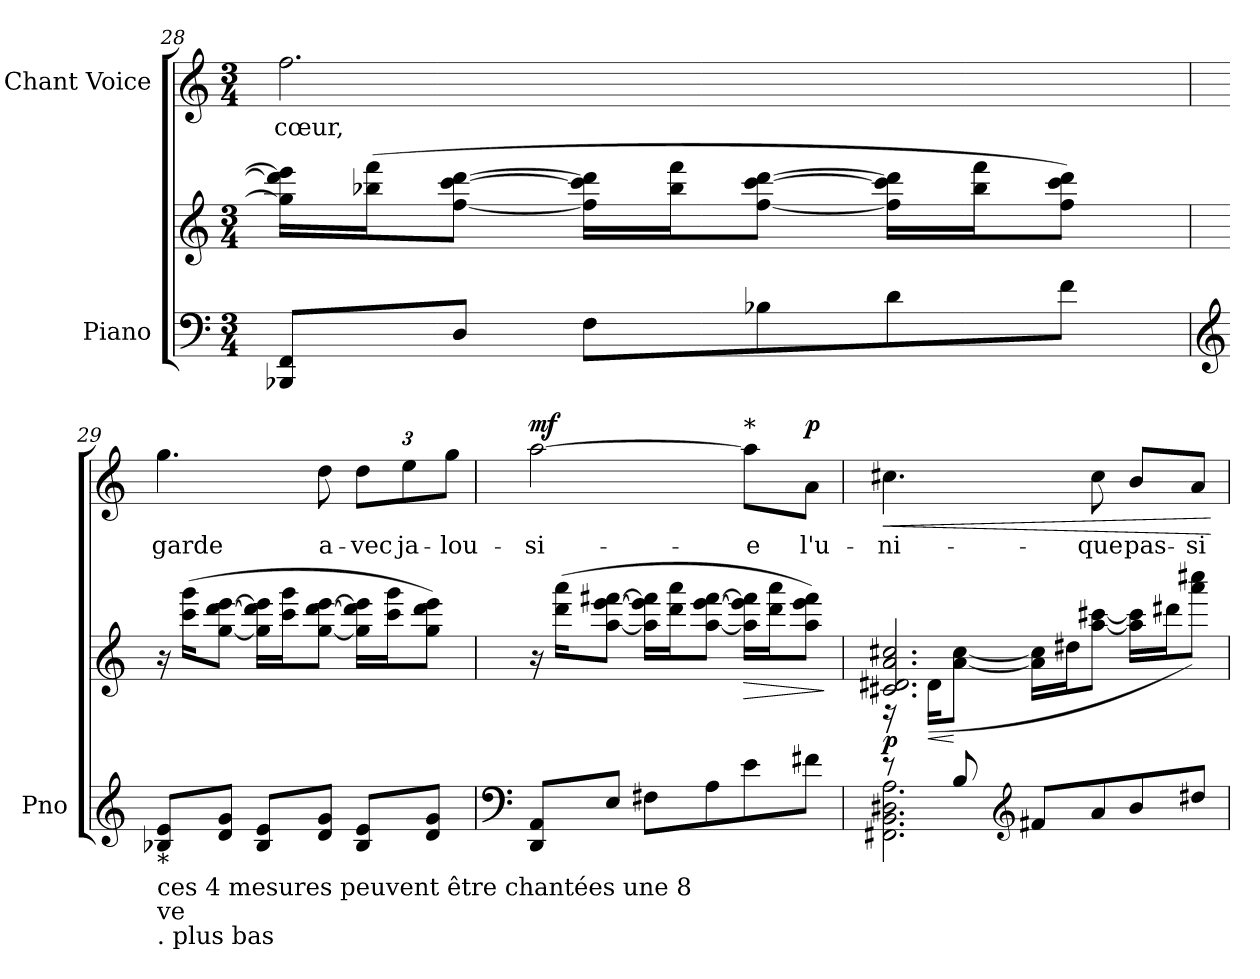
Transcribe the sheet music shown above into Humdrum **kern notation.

**kern	**kern	**dynam	**kern	**text	**dynam
*part2	*part2	*part2	*part1	*part1	*part1
*staff3	*staff2	*staff2/3	*staff1	*staff1	*staff1
*I"Piano	*	*	*I"Chant Voice	*	*
*I'Pno	*	*	*	*	*
*clefF4	*clefG2	*	*clefG2	*	*
*k[]	*k[]	*	*k[]	*	*
*M3/4	*M3/4	*	*M3/4	*	*
=28	=28	=28	=28	=28	=28
!	!	!	!	!LO:LY:b	!
8BBB-X/ 8FF/L	16gg\] 16ddd\] 16eee\]LL	.	2.ff\	cœur,	.
.	(16bb-X\ 16fff\J	.	.	.	.
8D/J	[8ff\ [8ccc\ [8ddd\J	.	.	.	.
8F\L	16ff\] 16ccc\] 16ddd\]LL	.	.	.	.
.	16bb-\ 16fff\J	.	.	.	.
8B-X\	[8ff\ [8ccc\ [8ddd\J	.	.	.	.
8d\	16ff\] 16ccc\] 16ddd\]LL	.	.	.	.
.	16bb-\ 16fff\J	.	.	.	.
8f\J	8ff\ 8ccc\ 8ddd\J)	.	.	.	.
!!LO:LB:g=z
=29	=29	=29	=29	=29	=29
*clefG2	*	*	*	*	*
!LO:TX:b:t=*	!	!	!	!	!
!LO:TX:b:t=ces 4 mesures peuvent être chantées une 8	!	!	!	!	!
!LO:TX:b:t=ve	!	!	!	!	!
!LO:TX:b:t=. plus bas	!	!	!	!	!
!	!	!	!	!LO:LY:b	!
8B-X/ 8e/L	16r	.	4.gg\	garde	.
.	(16ccc\ 16ggg\KL	.	.	.	.
8d/ 8g/J	[8gg\ [8ddd\ [8eee\J	.	.	.	.
8B-/ 8e/L	16gg\] 16ddd\] 16eee\]LL	.	.	.	.
.	16ccc\ 16ggg\J	.	.	.	.
!	!	!	!	!LO:LY:b	!
8d/ 8g/J	[8gg\ [8ddd\ [8eee\J	.	8dd\	a-	.
!	!	!	!	!LO:LY:b	!
8B-/ 8e/L	16gg\] 16ddd\] 16eee\]LL	.	12dd\L	-vec	.
.	16ccc\ 16ggg\J	.	.	.	.
!	!	!	!	!LO:LY:b	!
.	.	.	12ee\	ja-	.
8d/ 8g/J	8gg\ 8ddd\ 8eee\J)	.	.	.	.
!	!	!	!	!LO:LY:b	!
.	.	.	12gg\J	-lou-	.
=30	=30	=30	=30	=30	=30
*clefF4	*	*	*	*	*
!	!	!	!	!LO:LY:b	!LO:DY:a
8DD/ 8AA/L	16r	.	[2aa\	-si-	mf
.	(16ddd\ 16aaa\KL	.	.	.	.
8E/J	[8aa\ [8eee\ [8fff#X\J	.	.	.	.
8F#X\L	16aa\] 16eee\] 16fff#\]LL	.	.	.	.
.	16ddd\ 16aaa\J	.	.	.	.
8A\	[8aa\ [8eee\ [8fff#\J	.	.	.	.
!	!	!	!LO:TX:a:t=*	!	!
!	!	!LO:HP:b	!	!LO:LY:b	!
8e\	16aa\] 16eee\] 16fff#\]LL	>	8aa\L]	-e	.
.	16ddd\ 16aaa\J	.	.	.	.
!	!	!	!	!LO:LY:b	!LO:DY:a
8f#X\J	8aa\ 8eee\ 8fff#\J)	.	8a\J	l'u-	p
.	.	]	.	.	.
=31	=31	=31	=31	=31	=31
*^	*^	*	*	*	*
!	!	!	!	!LO:DY:b	!	!LO:LY:b	!LO:HP:b
8r	2.FF#X\ 2.BB\ 2.D#X\ 2.A\	2.c#X/ 2.d#X/ 2.a/ 2.cc#X/	16r	p	4.cc#X\	-ni-	<
!	!	!	!	!LO:HP:b	!	!	!
.	.	.	(>16d#\KL	<	.	.	.
8B/	.	.	[<8a\ [>8cc#\J	[	.	.	.
*clefG2	*	*	*	*	*	*	*
8f#X/L	.	.	16a\] 16cc#\]LL	.	.	.	.
.	.	.	16dd#X\J	.	.	.	.
!	!	!	!	!	!	!LO:LY:b	!
8a/	.	.	[<8aa\ [>8ccc#X\J	.	8cc#\	-que	.
!	!	!	!	!	!	!LO:LY:b	!
8b/	.	.	16aa\] 16ccc#\]LL	.	8b/L	pas-	.
.	.	.	16ddd#X\J	.	.	.	.
!	!	!	!	!	!	!LO:LY:b	!
8dd#X/J	.	.	8aaa\ 8cccc#X\J)	.	8a/J	-si-	.
*v	*v	*	*	*	*	*	*
*	*v	*v	*	*	*	*
.	.	.	.	.	[
=	=	=	=	=	=
*-	*-	*-	*-	*-	*-
